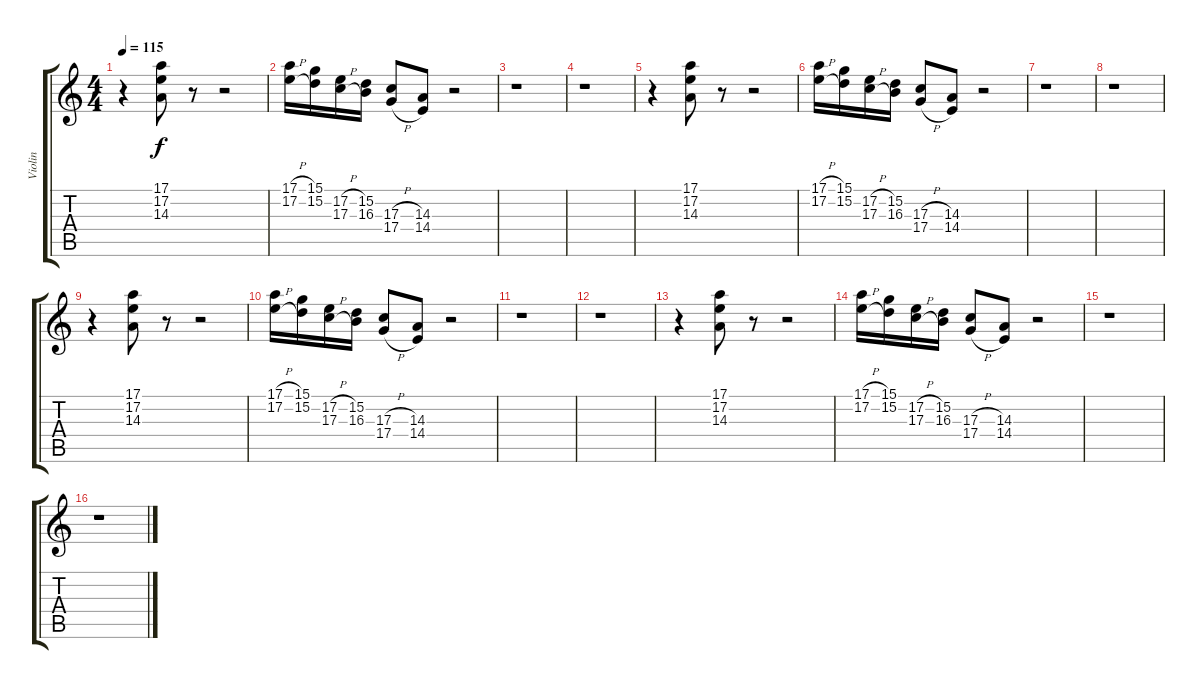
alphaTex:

\track ("Violin" "Violin") {instrument violin}
\staff {score tabs}
\tuning (E4 B3 G3 D3 A2 E2) {hide}
\ts (4 4)
\tempo 115
\clef g2
\ks c
r.4{dy f} (17.1 17.2 14.3).8 r.8 r.2 |
(17.1{h} 17.2{h}).16 (15.1 15.2).16 (17.2{h} 17.3{h}).16 (15.2 16.3).16 (17.3{h} 17.4{h}).8 (14.3 14.4).8 r.2 |
r.1 |
r.1 |
r.4 (17.1 17.2 14.3).8 r.8 r.2 |
(17.1{h} 17.2{h}).16 (15.1 15.2).16 (17.2{h} 17.3{h}).16 (15.2 16.3).16 (17.3{h} 17.4{h}).8 (14.3 14.4).8 r.2 |
r.1 |
r.1 |
r.4 (17.1 17.2 14.3).8 r.8 r.2 |
(17.1{h} 17.2{h}).16 (15.1 15.2).16 (17.2{h} 17.3{h}).16 (15.2 16.3).16 (17.3{h} 17.4{h}).8 (14.3 14.4).8 r.2 |
r.1 |
r.1 |
r.4 (17.1 17.2 14.3).8 r.8 r.2 |
(17.1{h} 17.2{h}).16 (15.1 15.2).16 (17.2{h} 17.3{h}).16 (15.2 16.3).16 (17.3{h} 17.4{h}).8 (14.3 14.4).8 r.2 |
r.1 |
r.1
